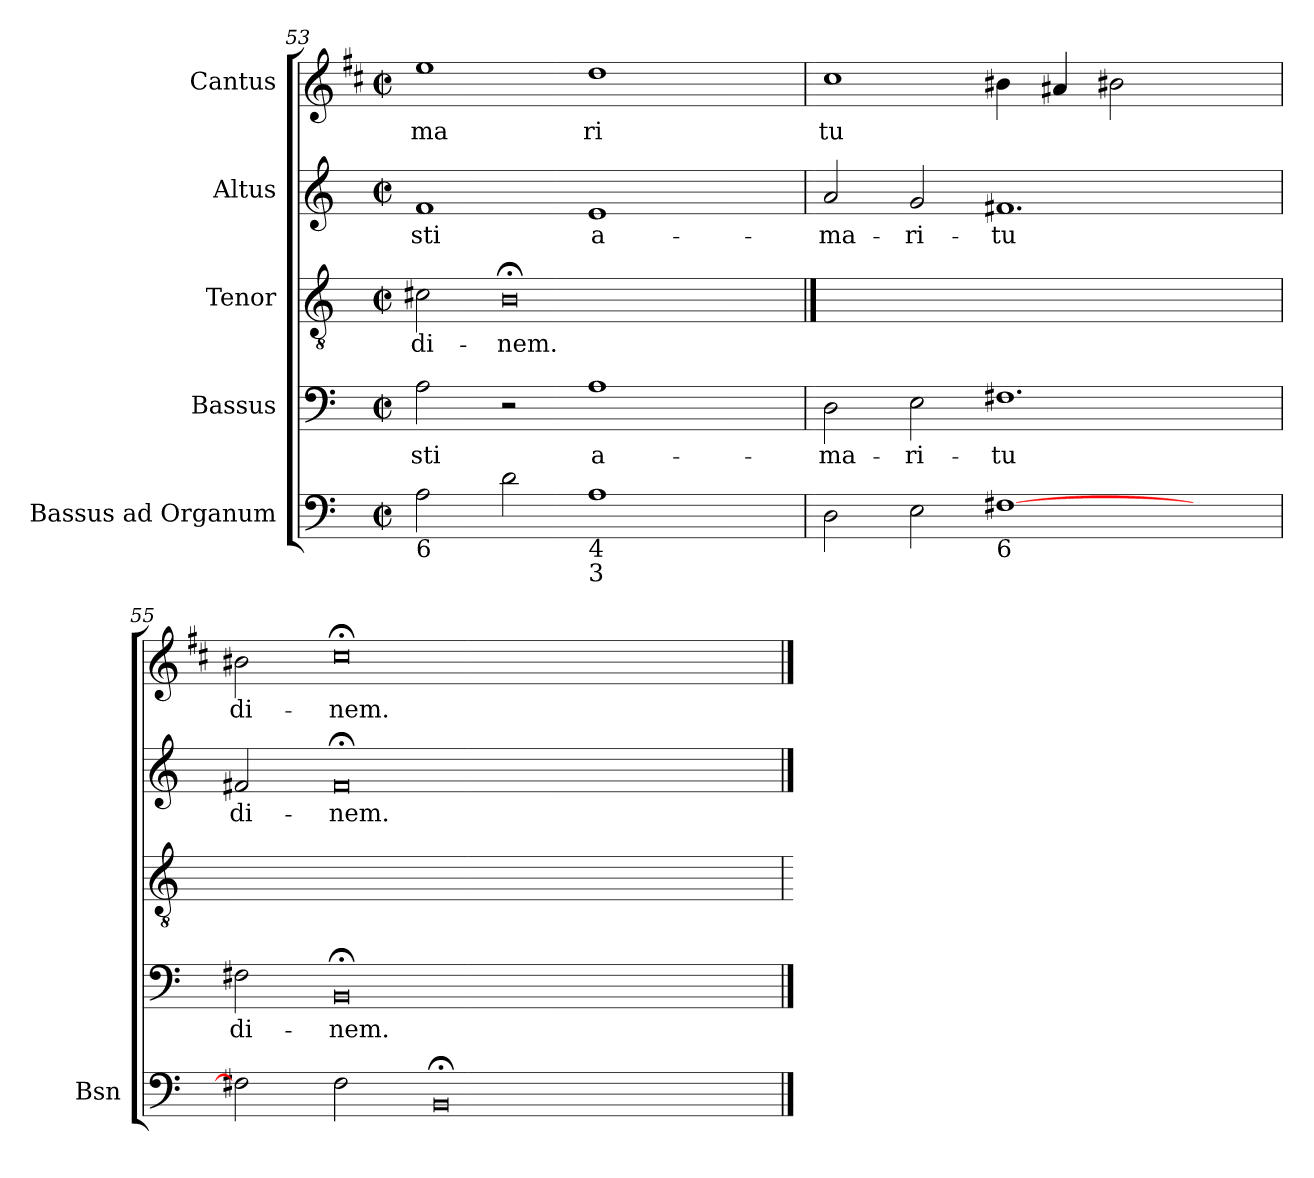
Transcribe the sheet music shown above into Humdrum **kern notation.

**kern	**kern	**text	**kern	**text	**kern	**text	**kern	**text
*part5	*part4	*part4	*part3	*part3	*part2	*part2	*part1	*part1
*staff5	*staff4	*staff4	*staff3	*staff3	*staff2	*staff2	*staff1	*staff1
*I"Bassus ad Organum	*I"Bassus	*	*I"Tenor	*	*I"Altus	*	*I"Cantus	*
*I'Bsn	*	*	*	*	*	*	*	*
*clefF4	*clefF4	*	*clefGv2	*	*clefG2	*	*clefG2	*
*	*	*	*	*	*	*	*ITrd1c2	*
*k[]	*k[]	*	*k[]	*	*k[]	*	*k[]	*
*C:	*C:	*	*C:	*	*C:	*	*C:	*
*M4/2	*M4/2	*	*M4/2	*	*M4/2	*	*M4/2	*
*met(c|)	*met(c|)	*	*met(c|)	*	*met(c|)	*	*met(c|)	*
=53	=53	=53	=53	=53	=53	=53	=53	=53
!LO:TX:b:t=6	!	!	!	!	!	!	!	!
!	!	!LO:LY:b	!	!LO:LY:b	!	!LO:LY:b	!	!LO:LY:b
2A	2A	-sti	2c#X	-di-	1f	-sti	1dd	ma
!	!	!	!	!LO:LY:b	!	!	!	!
2d	2r	.	0B;<	-nem.	.	.	.	.
!LO:TX:b:t=4	!	!	!	!	!	!	!	!
!LO:TX:b:t=3	!	!	!	!	!	!	!	!
!	!	!LO:LY:b	!	!	!	!LO:LY:b	!	!LO:LY:b
1A	1A	a-	.	.	1e	a-	1cc	ri
2ryy	2ryy	.	.	.	2ryy	.	2ryy	.
=54	=54	=54	==54	=54	=54	=54	=54	=54
!	!	!LO:LY:b	!	!	!	!LO:LY:b	!	!LO:LY:b
2D	2D	-ma-	0ryy	.	2a	-ma-	1b	tu
!	!	!LO:LY:b	!	!	!	!LO:LY:b	!	!
2E	2E	-ri-	.	.	2g	-ri-	.	.
!LO:TX:b:t=6	!	!	!	!	!	!	!	!
!	!	!LO:LY:b	!	!	!	!LO:LY:b	!	!
[1F#X	1.F#X	-tu	.	.	1.f#X	-tu	4a#X	.
.	.	.	.	.	.	.	4g#X	.
.	.	.	.	.	.	.	2a#X	.
2ryy	.	.	2ryy	.	.	.	2ryy	.
=55	=55	=55	=55	=55	=55	=55	=55	=55
!	!	!LO:LY:b	!	!	!	!LO:LY:b	!	!LO:LY:b
2F#X]	2F#X	di-	0ryy	.	2f#X	di-	2a#X	di-
!	!	!LO:LY:b	!	!	!	!LO:LY:b	!	!LO:LY:b
2F#	0BB;<	-nem.	.	.	0f#;<	-nem.	0b;<	-nem.
0BB;<	.	.	.	.	.	.	.	.
.	.	.	1ryy	.	.	.	.	.
.	2ryy	.	.	.	2ryy	.	2ryy	.
==	==	==	=	==	==	==	==	==
*-	*-	*-	*-	*-	*-	*-	*-	*-
